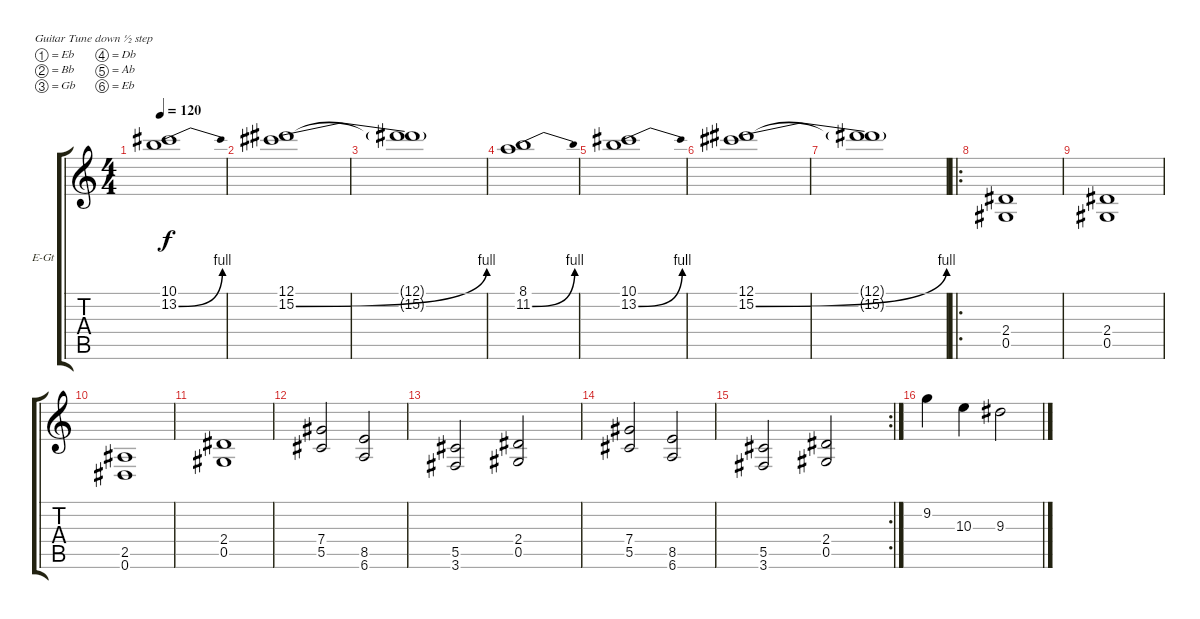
\bracketExtendMode groupsimilarinstruments
\firstSystemTrackNameOrientation horizontal
\otherSystemsTrackNameOrientation horizontal
\track ("Malmsteen base" "E-Gt") {instrument overdrivenguitar}
\staff {score tabs}
\tuning (Eb4 Bb3 Gb3 Db3 Ab2 Eb2)
\ts (4 4)
\tempo 120
\clef g2
\ks c
(10.1 13.2{be (bend 0 0 15 4)}).1{dy f} |
(12.1 15.2{be (bend 0 0 15 4)}).1 |
(12.1{t} 15.2{t}).1 |
(11.2{be (bend 0 0 15 4)} 8.1).1 |
(10.1 13.2{be (bend 0 0 15 4)}).1 |
(12.1 15.2{be (bend 0 0 15 4)}).1 |
(12.1{t} 15.2{t}).1 |
\ro
(2.4 0.5).1 |
(2.4 0.5).1 |
(2.5 0.6).1 |
(2.4 0.5).1 |
(7.4 5.5).2 (8.5 6.6).2 |
(5.5 3.6).2 (2.4 0.5).2 |
(7.4 5.5).2 (8.5 6.6).2 |
\rc 2
(5.5 3.6).2 (2.4 0.5).2 |
9.2.4 10.3.4 9.3.2
